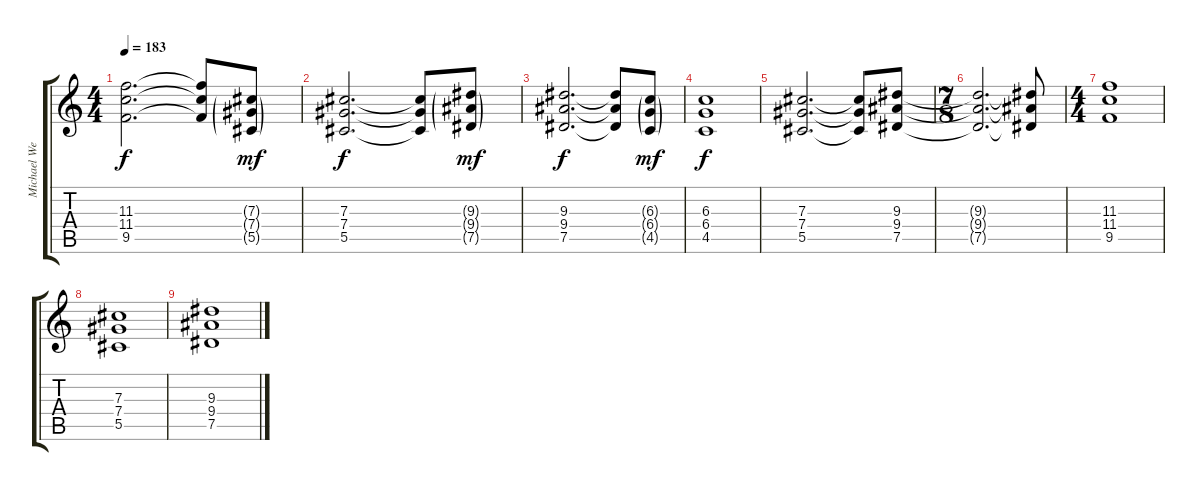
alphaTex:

\track ("Michael Weikath" "Michael We") {instrument distortionguitar}
\staff {score tabs}
\tuning (Eb4 Bb3 Gb3 Db3 Ab2 Db2) {hide}
\ts (4 4)
\tempo 183
\clef g2
\ks c
(11.3 11.4 9.5).2{d dy f} (11.3{t} 11.4{t} 9.5{t}).8 (7.3{g} 7.4{g} 5.5{g}).8{dy mf} |
(7.3 7.4 5.5).2{d dy f} (7.3{t} 7.4{t} 5.5{t}).8 (9.3{g} 9.4{g} 7.5{g}).8{dy mf} |
(9.3 9.4 7.5).2{d dy f volume 2} (9.3{t} 9.4{t} 7.5{t}).8 (6.3{g} 6.4{g} 4.5{g}).8{dy mf} |
(6.3 6.4 4.5).1{dy f} |
(7.3 7.4 5.5).2{d} (7.3{t} 7.4{t} 5.5{t}).8 (9.3 9.4 7.5).8 |
\ts (7 8)
(9.3{t} 9.4{t} 7.5{t}).2{d} (9.3{t} 9.4{t} 7.5{t}).8 |
\ts (4 4)
(11.3 11.4 9.5).1 |
(7.3 7.4 5.5).1{volume 0} |
(9.3 9.4 7.5).1
